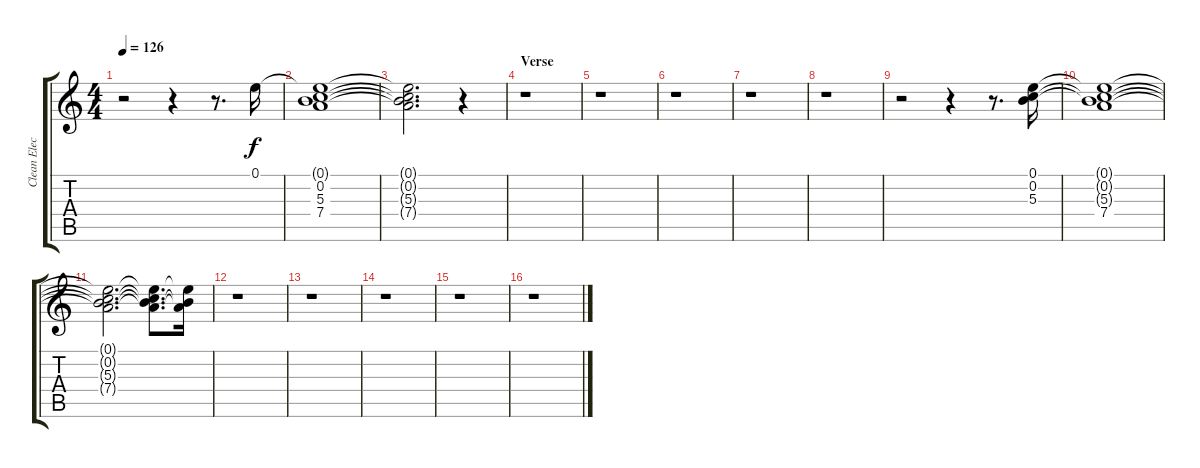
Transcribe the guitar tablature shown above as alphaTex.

\track ("Clean Elec." "Clean Elec") {instrument electricguitarclean}
\staff {score tabs}
\tuning (E4 B3 G3 D3 A2 E2) {hide}
\ts (4 4)
\tempo 126
\clef g2
\ks c
r.2{dy ff} r.4 r.8{d} 0.1.16{dy f} |
(0.1{t} 0.2 5.3 7.4).1 |
(0.1{t} 0.2{t} 5.3{t} 7.4{t}).2{d} r.4 |
\section ("" "Verse")
r.1 |
r.1 |
r.1 |
r.1 |
r.1 |
r.2 r.4 r.8{d} (0.1 0.2 5.3).16 |
(0.1{t} 0.2{t} 5.3{t} 7.4).1 |
(0.1{t} 0.2{t} 5.3{t} 7.4{t}).2{d} (0.1{t} 0.2{t} 5.3{t} 7.4{t}).8{d} (0.1{t} 0.2{t} 7.4{t}).16 |
r.1 |
r.1 |
r.1 |
r.1 |
r.1
